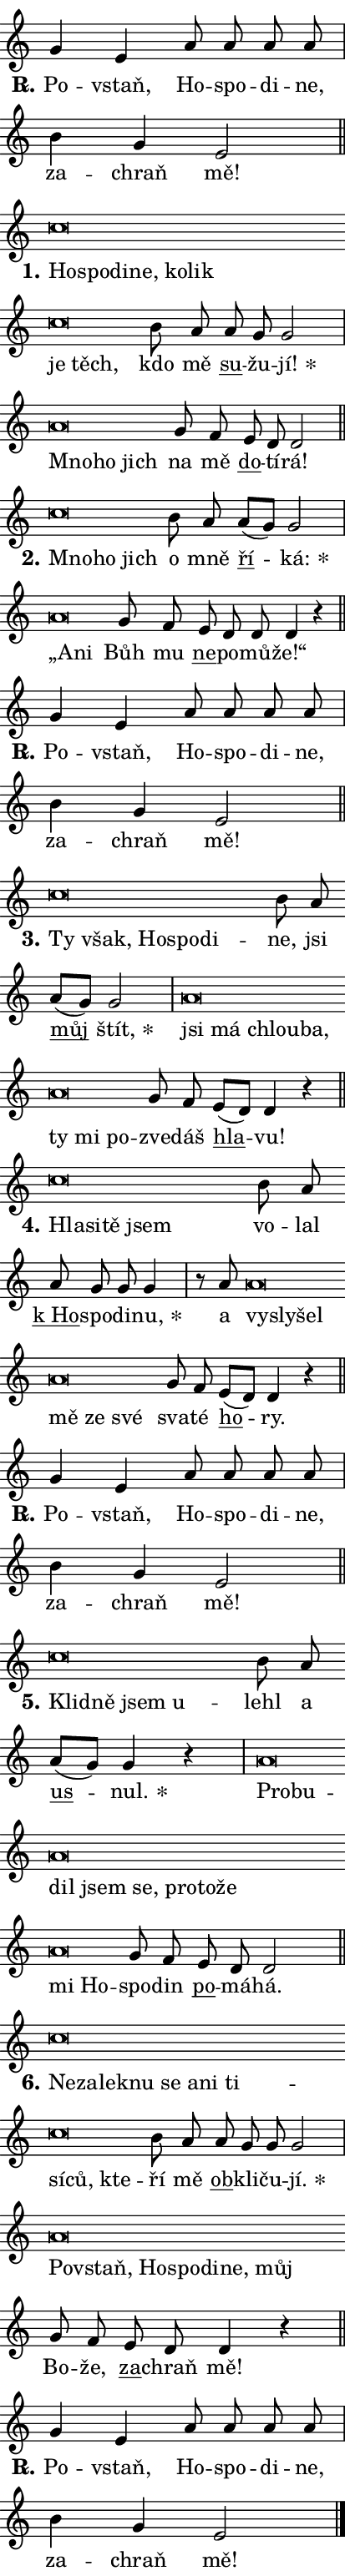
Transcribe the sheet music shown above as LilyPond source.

\version "2.22.1"
\header { tagline = "" }
\paper {
  indent = 0\cm
  top-margin = 0\cm
  right-margin = 0\cm
  bottom-margin = 0\cm
  left-margin = 0\cm
  paper-width = 7\cm
  page-breaking = #ly:one-page-breaking
  system-system-spacing.basic-distance = #11
  score-system-spacing.basic-distance = #11
  ragged-last = ##f
}


%% Author: Thomas Morley
%% https://lists.gnu.org/archive/html/lilypond-user/2020-05/msg00002.html
#(define (line-position grob)
"Returns position of @var[grob} in current system:
   @code{'start}, if at first time-step
   @code{'end}, if at last time-step
   @code{'middle} otherwise
"
  (let* ((col (ly:item-get-column grob))
         (ln (ly:grob-object col 'left-neighbor))
         (rn (ly:grob-object col 'right-neighbor))
         (col-to-check-left (if (ly:grob? ln) ln col))
         (col-to-check-right (if (ly:grob? rn) rn col))
         (break-dir-left
           (and
             (ly:grob-property col-to-check-left 'non-musical #f)
             (ly:item-break-dir col-to-check-left)))
         (break-dir-right
           (and
             (ly:grob-property col-to-check-right 'non-musical #f)
             (ly:item-break-dir col-to-check-right))))
        (cond ((eqv? 1 break-dir-left) 'start)
              ((eqv? -1 break-dir-right) 'end)
              (else 'middle))))

#(define (tranparent-at-line-position vctor)
  (lambda (grob)
  "Relying on @code{line-position} select the relevant enry from @var{vctor}.
Used to determine transparency,"
    (case (line-position grob)
      ((end) (not (vector-ref vctor 0)))
      ((middle) (not (vector-ref vctor 1)))
      ((start) (not (vector-ref vctor 2))))))

noteHeadBreakVisibility =
#(define-music-function (break-visibility)(vector?)
"Makes @code{NoteHead}s transparent relying on @var{break-visibility}"
#{
  \override NoteHead.transparent =
    #(tranparent-at-line-position break-visibility)
#})

#(define delete-ledgers-for-transparent-note-heads
  (lambda (grob)
    "Reads whether a @code{NoteHead} is transparent.
If so this @code{NoteHead} is removed from @code{'note-heads} from
@var{grob}, which is supposed to be @code{LedgerLineSpanner}.
As a result ledgers are not printed for this @code{NoteHead}"
    (let* ((nhds-array (ly:grob-object grob 'note-heads))
           (nhds-list
             (if (ly:grob-array? nhds-array)
                 (ly:grob-array->list nhds-array)
                 '()))
           ;; Relies on the transparent-property being done before
           ;; Staff.LedgerLineSpanner.after-line-breaking is executed.
           ;; This is fragile ...
           (to-keep
             (remove
               (lambda (nhd)
                 (ly:grob-property nhd 'transparent #f))
               nhds-list)))
      ;; TODO find a better method to iterate over grob-arrays, similiar
      ;; to filter/remove etc for lists
      ;; For now rebuilt from scratch
      (set! (ly:grob-object grob 'note-heads)  '())
      (for-each
        (lambda (nhd)
          (ly:pointer-group-interface::add-grob grob 'note-heads nhd))
        to-keep))))

hideNotes = {
  \noteHeadBreakVisibility #begin-of-line-visible
}
unHideNotes = {
  \noteHeadBreakVisibility #all-visible
}

% work-around for resetting accidentals
% https://lilypond.org/doc/v2.23/Documentation/notation/displaying-rhythms#unmetered-music
cadenzaMeasure = {
  \cadenzaOff
  \partial 1024 s1024
  \cadenzaOn
}

#(define-markup-command (accent layout props text) (markup?)
  "Underline accented syllable"
  (interpret-markup layout props
    #{\markup \override #'(offset . 4.3) \underline { #text }#}))

responsum = \markup \concat {
  "R" \hspace #-1.05 \path #0.1 #'((moveto 0 0.07) (lineto 0.9 0.8)) \hspace #0.05 "."
}

\layout {
    \context {
        \Staff
        \remove "Time_signature_engraver"
        \override LedgerLineSpanner.after-line-breaking = #delete-ledgers-for-transparent-note-heads
    }
    \context {
        \Voice {
            \override NoteHead.output-attributes = #'((class . "notehead"))
            \override Hairpin.height = #0.55
        }
    }
    \context {
        \Lyrics {
            \override StanzaNumber.output-attributes = #'((class . "stanzanumber"))
            \override LyricSpace.minimum-distance = #0.9
            \override LyricText.font-name = #"TeX Gyre Schola"
            \override LyricText.font-size = 1
            \override StanzaNumber.font-name = #"TeX Gyre Schola Bold"
            \override StanzaNumber.font-size = 1
        }
    }
}

% magnetic-lyrics.ily
%
%   written by
%     Jean Abou Samra <jean@abou-samra.fr>
%     Werner Lemberg <wl@gnu.org>
%
%   adapted by
%     Jiri Hon <jiri.hon@gmail.com>
%
% Version 2022-Apr-15

% https://www.mail-archive.com/lilypond-user@gnu.org/msg149350.html

#(define (Left_hyphen_pointer_engraver context)
   "Collect syllable-hyphen-syllable occurrences in lyrics and store
them in properties.  This engraver only looks to the left.  For
example, if the lyrics input is @code{foo -- bar}, it does the
following.

@itemize @bullet
@item
Set the @code{text} property of the @code{LyricHyphen} grob between
@q{foo} and @q{bar} to @code{foo}.

@item
Set the @code{left-hyphen} property of the @code{LyricText} grob with
text @q{foo} to the @code{LyricHyphen} grob between @q{foo} and
@q{bar}.
@end itemize

Use this auxiliary engraver in combination with the
@code{lyric-@/text::@/apply-@/magnetic-@/offset!} hook."
   (let ((hyphen #f)
         (text #f))
     (make-engraver
      (acknowledgers
       ((lyric-syllable-interface engraver grob source-engraver)
        (set! text grob)))
      (end-acknowledgers
       ((lyric-hyphen-interface engraver grob source-engraver)
        ;(when (not (grob::has-interface grob 'lyric-space-interface))
          (set! hyphen grob)));)
      ((stop-translation-timestep engraver)
       (when (and text hyphen)
         (ly:grob-set-object! text 'left-hyphen hyphen))
       (set! text #f)
       (set! hyphen #f)))))

#(define (lyric-text::apply-magnetic-offset! grob)
   "If the space between two syllables is less than the value in
property @code{LyricText@/.details@/.squash-threshold}, move the right
syllable to the left so that it gets concatenated with the left
syllable.

Use this function as a hook for
@code{LyricText@/.after-@/line-@/breaking} if the
@code{Left_@/hyphen_@/pointer_@/engraver} is active."
   (let ((hyphen (ly:grob-object grob 'left-hyphen #f)))
     (when hyphen
       (let ((left-text (ly:spanner-bound hyphen LEFT)))
         (when (grob::has-interface left-text 'lyric-syllable-interface)
           (let* ((common (ly:grob-common-refpoint grob left-text X))
                  (this-x-ext (ly:grob-extent grob common X))
                  (left-x-ext
                   (begin
                     ;; Trigger magnetism for left-text.
                     (ly:grob-property left-text 'after-line-breaking)
                     (ly:grob-extent left-text common X)))
                  ;; `delta` is the gap width between two syllables.
                  (delta (- (interval-start this-x-ext)
                            (interval-end left-x-ext)))
                  (details (ly:grob-property grob 'details))
                  (threshold (assoc-get 'squash-threshold details 0.2)))
             (when (< delta threshold)
               (let* (;; We have to manipulate the input text so that
                      ;; ligatures crossing syllable boundaries are not
                      ;; disabled.  For languages based on the Latin
                      ;; script this is essentially a beautification.
                      ;; However, for non-Western scripts it can be a
                      ;; necessity.
                      (lt (ly:grob-property left-text 'text))
                      (rt (ly:grob-property grob 'text))
                      (is-space (grob::has-interface hyphen 'lyric-space-interface))
                      (space (if is-space " " ""))
                      (space-markup (grob-interpret-markup grob " "))
                      (space-size (interval-length (ly:stencil-extent space-markup X)))
                      (extra-delta (if is-space space-size 0))
                      ;; Append new syllable.
                      (ltrt-space (if (and (string? lt) (string? rt))
                                (string-append lt space rt)
                                (make-concat-markup (list lt space rt))))
                      ;; Right-align `ltrt` to the right side.
                      (ltrt-space-markup (grob-interpret-markup
                               grob
                               (make-translate-markup
                                (cons (interval-length this-x-ext) 0)
                                (make-right-align-markup ltrt-space)))))
                 (begin
                   ;; Don't print `left-text`.
                   (ly:grob-set-property! left-text 'stencil #f)
                   ;; Set text and stencil (which holds all collected
                   ;; syllables so far) and shift it to the left.
                   (ly:grob-set-property! grob 'text ltrt-space)
                   (ly:grob-set-property! grob 'stencil ltrt-space-markup)
                   (ly:grob-translate-axis! grob (- (- delta extra-delta)) X))))))))))


#(define (lyric-hyphen::displace-bounds-first grob)
   ;; Make very sure this callback isn't triggered too early.
   (let ((left (ly:spanner-bound grob LEFT))
         (right (ly:spanner-bound grob RIGHT)))
     (ly:grob-property left 'after-line-breaking)
     (ly:grob-property right 'after-line-breaking)
     (ly:lyric-hyphen::print grob)))

squashThreshold = #0.4

\layout {
  \context {
    \Lyrics
    \consists #Left_hyphen_pointer_engraver
    \override LyricText.after-line-breaking =
      #lyric-text::apply-magnetic-offset!
    \override LyricHyphen.stencil = #lyric-hyphen::displace-bounds-first
    \override LyricText.details.squash-threshold = \squashThreshold
    \override LyricHyphen.minimum-distance = 0
    \override LyricHyphen.minimum-length = \squashThreshold
  }
}

squash = \override LyricText.details.squash-threshold = 9999
unSquash = \override LyricText.details.squash-threshold = \squashThreshold

left = \override LyricText.self-alignment-X = #LEFT
unLeft = \revert LyricText.self-alignment-X

starOffset = #(lambda (grob) 
                (let ((x_offset (ly:self-alignment-interface::aligned-on-x-parent grob)))
                  (if (= x_offset 0) 0 (+ x_offset 1.2))))

star = #(define-music-function (syllable)(string?)
"Append star separator at the end of a syllable"
#{
  \once \override LyricText.X-offset = #starOffset
  \lyricmode { \markup {
    #syllable
    \override #'((font-name . "TeX Gyre Schola Bold")) \hspace #0.2 \lower #0.65 \larger "*"
  } }
#})

starAccent = #(define-music-function (syllable)(string?)
"Append star separator at the end of a syllable and make accent"
#{
  \once \override LyricText.X-offset = #starOffset
  \lyricmode { \markup {
    \accent #syllable
    \override #'((font-name . "TeX Gyre Schola Bold")) \hspace #0.2 \lower #0.65 \larger "*"
  } }
#})

breath = #(define-music-function (syllable)(string?)
"Append breathing indicator at the end of a syllable"
#{
  \lyricmode { \markup { #syllable "+" } }
#})

optionalBreath = #(define-music-function (syllable)(string?)
"Append optional breathing indicator at the end of a syllable"
#{
  \lyricmode { \markup { #syllable "(+)" } }
#})


\score {
    <<
        \new Voice = "melody" { \cadenzaOn \key c \major \relative { g'4 e a8 a a a \cadenzaMeasure \bar "|" b4 g e2 \cadenzaMeasure \bar "||" \break }
\relative { c''\breve*1/16 \hideNotes \breve*1/16 \bar "" \breve*1/16 \bar "" \breve*1/16 \bar "" \breve*1/16 \bar "" \breve*1/16 \bar "" \breve*1/16 \breve*1/16 \bar "" \unHideNotes b8 a \bar "" a g g2 \cadenzaMeasure \bar "|" a\breve*1/16 \hideNotes \breve*1/16 \breve*1/16 \bar "" \unHideNotes g8 f \bar "" e d d2 \cadenzaMeasure \bar "||" \break }
\relative { c''\breve*1/16 \hideNotes \breve*1/16 \breve*1/16 \bar "" \unHideNotes b8 a \bar "" a[( g)] g2 \cadenzaMeasure \bar "|" a\breve*1/16 \hideNotes \breve*1/16 \bar "" \unHideNotes g8 f \bar "" e d d d4 r \cadenzaMeasure \bar "||" \break }
\relative { g'4 e a8 a a a \cadenzaMeasure \bar "|" b4 g e2 \cadenzaMeasure \bar "||" \break }
\relative { c''\breve*1/16 \hideNotes \breve*1/16 \bar "" \breve*1/16 \bar "" \breve*1/16 \breve*1/16 \bar "" \unHideNotes b8 a \bar "" a[( g)] g2 \cadenzaMeasure \bar "|" a\breve*1/16 \hideNotes \breve*1/16 \bar "" \breve*1/16 \bar "" \breve*1/16 \bar "" \breve*1/16 \bar "" \breve*1/16 \breve*1/16 \bar "" \unHideNotes g8 f \bar "" e[( d)] d4 r \cadenzaMeasure \bar "||" \break }
\relative { c''\breve*1/16 \hideNotes \breve*1/16 \bar "" \breve*1/16 \breve*1/16 \bar "" \unHideNotes b8 a \bar "" a g g g4 \cadenzaMeasure \bar "|" r8 a8 a\breve*1/16 \hideNotes \breve*1/16 \bar "" \breve*1/16 \bar "" \breve*1/16 \bar "" \breve*1/16 \breve*1/16 \bar "" \unHideNotes g8 f \bar "" e[( d)] d4 r \cadenzaMeasure \bar "||" \break }
\relative { g'4 e a8 a a a \cadenzaMeasure \bar "|" b4 g e2 \cadenzaMeasure \bar "||" \break }
\relative { c''\breve*1/16 \hideNotes \breve*1/16 \bar "" \breve*1/16 \breve*1/16 \bar "" \unHideNotes b8 a \bar "" a[( g)] g4 r \cadenzaMeasure \bar "|" a\breve*1/16 \hideNotes \breve*1/16 \bar "" \breve*1/16 \bar "" \breve*1/16 \bar "" \breve*1/16 \bar "" \breve*1/16 \bar "" \breve*1/16 \bar "" \breve*1/16 \bar "" \breve*1/16 \breve*1/16 \bar "" \unHideNotes g8 f \bar "" e d d2 \cadenzaMeasure \bar "||" \break }
\relative { c''\breve*1/16 \hideNotes \breve*1/16 \bar "" \breve*1/16 \bar "" \breve*1/16 \bar "" \breve*1/16 \bar "" \breve*1/16 \bar "" \breve*1/16 \bar "" \breve*1/16 \bar "" \breve*1/16 \bar "" \breve*1/16 \breve*1/16 \bar "" \unHideNotes b8 a \bar "" a g g g2 \cadenzaMeasure \bar "|" a\breve*1/16 \hideNotes \breve*1/16 \bar "" \breve*1/16 \bar "" \breve*1/16 \bar "" \breve*1/16 \bar "" \breve*1/16 \breve*1/16 \bar "" \unHideNotes g8 f \bar "" e d d4 r \cadenzaMeasure \bar "||" \break }
\relative { g'4 e a8 a a a \cadenzaMeasure \bar "|" b4 g e2 \cadenzaMeasure \bar "||" \break } \bar "|." }
        \new Lyrics \lyricsto "melody" { \lyricmode { \set stanza = \responsum
Po -- vstaň, Ho -- spo -- di -- ne, za -- chraň mě!
\set stanza = "1."
\left Ho -- \squash spo -- di -- ne, ko -- lik je těch, \unLeft \unSquash kdo mě \markup \accent su -- žu -- \star jí! \left Mno -- \squash ho jich \unLeft \unSquash na mě \markup \accent do -- tí -- rá!
\set stanza = "2."
\left Mno -- \squash ho jich \unLeft \unSquash o mně \markup \accent ří -- \star ká: \left „A -- \squash ni \unLeft \unSquash Bůh mu \markup \accent ne -- po -- mů -- že!“
\set stanza = \responsum
Po -- vstaň, Ho -- spo -- di -- ne, za -- chraň mě!
\set stanza = "3."
\left Ty \squash však, Ho -- spo -- di -- \unLeft \unSquash ne, jsi \markup \accent můj \star štít, \left jsi \squash má chlou -- ba, ty mi po -- \unLeft \unSquash zve -- dáš \markup \accent hla -- vu!
\set stanza = "4."
\left Hla -- \squash si -- tě jsem \unLeft \unSquash vo -- lal \markup \accent "k Ho" -- spo -- di -- \star nu, a \left vy -- \squash sly -- šel mě ze své \unLeft \unSquash sva -- té \markup \accent ho -- ry.
\set stanza = \responsum
Po -- vstaň, Ho -- spo -- di -- ne, za -- chraň mě!
\set stanza = "5."
\left Klid -- \squash ně jsem u -- \unLeft \unSquash lehl a \markup \accent us -- \star nul. \left Pro -- \squash bu -- dil jsem se, pro -- to -- že mi Ho -- \unLeft \unSquash spo -- din \markup \accent po -- má -- há.
\set stanza = "6."
\left Ne -- \squash za -- lek -- nu se a -- ni ti -- sí -- ců, kte -- \unLeft \unSquash ří mě \markup \accent ob -- kli -- ču -- \star jí. \left Po -- \squash vstaň, Ho -- spo -- di -- ne, můj \unLeft \unSquash Bo -- že, \markup \accent za -- chraň mě!
\set stanza = \responsum
Po -- vstaň, Ho -- spo -- di -- ne, za -- chraň mě! } }
    >>
    \layout {}
}
